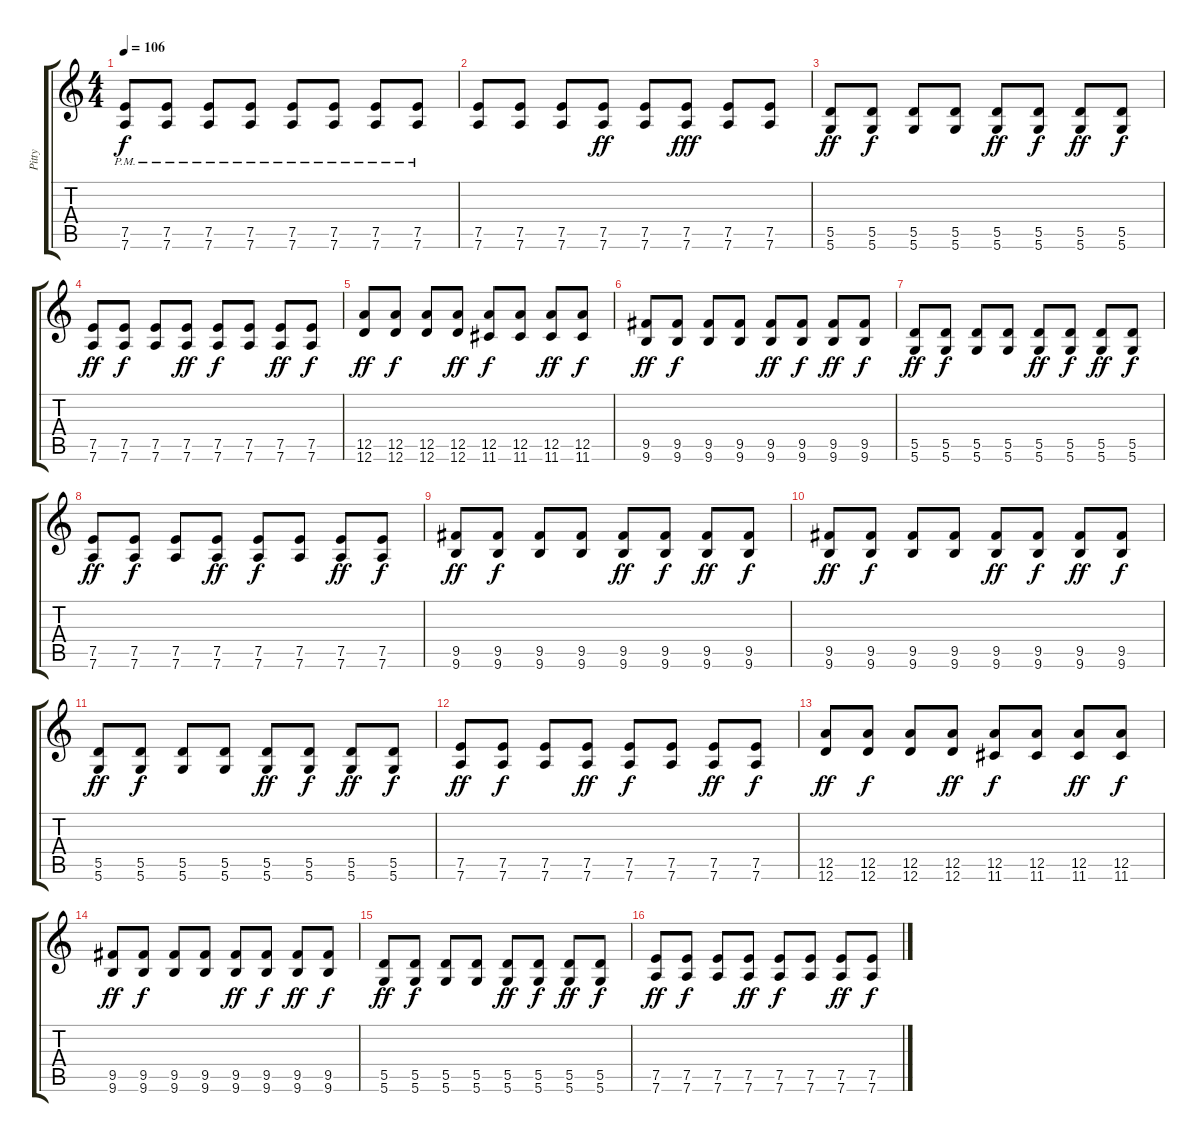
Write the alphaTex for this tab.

\track ("Pitty" "Pitty") {instrument distortionguitar}
\staff {score tabs}
\tuning (E4 B3 G3 D3 A2 D2) {hide}
\ts (4 4)
\tempo 106
\clef g2
\ks c
(7.5{pm} 7.6).8{dy f} (7.5{pm} 7.6).8 (7.5{pm} 7.6).8 (7.5{pm} 7.6).8 (7.5{pm} 7.6).8 (7.5{pm} 7.6).8 (7.5{pm} 7.6).8 (7.5{pm} 7.6).8 |
(7.5 7.6).8 (7.5 7.6).8 (7.5 7.6).8 (7.5 7.6).8{dy ff} (7.5 7.6).8 (7.5 7.6).8{dy fff} (7.5 7.6).8 (7.5 7.6).8 |
(5.5 5.6).8{dy ff} (5.5 5.6).8{dy f} (5.5 5.6).8 (5.5 5.6).8 (5.5 5.6).8{dy ff} (5.5 5.6).8{dy f} (5.5 5.6).8{dy ff} (5.5 5.6).8{dy f} |
(7.5 7.6).8{dy ff} (7.5 7.6).8{dy f} (7.5 7.6).8 (7.5 7.6).8{dy ff} (7.5 7.6).8{dy f} (7.5 7.6).8 (7.5 7.6).8{dy ff} (7.5 7.6).8{dy f} |
(12.5 12.6).8{dy ff} (12.5 12.6).8{dy f} (12.5 12.6).8 (12.5 12.6).8{dy ff} (12.5 11.6).8{dy f} (12.5 11.6).8 (12.5 11.6).8{dy ff} (12.5 11.6).8{dy f} |
(9.5 9.6).8{dy ff} (9.5 9.6).8{dy f} (9.5 9.6).8 (9.5 9.6).8 (9.5 9.6).8{dy ff} (9.5 9.6).8{dy f} (9.5 9.6).8{dy ff} (9.5 9.6).8{dy f} |
(5.5 5.6).8{dy ff} (5.5 5.6).8{dy f} (5.5 5.6).8 (5.5 5.6).8 (5.5 5.6).8{dy ff} (5.5 5.6).8{dy f} (5.5 5.6).8{dy ff} (5.5 5.6).8{dy f} |
(7.5 7.6).8{dy ff} (7.5 7.6).8{dy f} (7.5 7.6).8 (7.5 7.6).8{dy ff} (7.5 7.6).8{dy f} (7.5 7.6).8 (7.5 7.6).8{dy ff} (7.5 7.6).8{dy f} |
(9.5 9.6).8{dy ff} (9.5 9.6).8{dy f} (9.5 9.6).8 (9.5 9.6).8 (9.5 9.6).8{dy ff} (9.5 9.6).8{dy f} (9.5 9.6).8{dy ff} (9.5 9.6).8{dy f} |
(9.5 9.6).8{dy ff} (9.5 9.6).8{dy f} (9.5 9.6).8 (9.5 9.6).8 (9.5 9.6).8{dy ff} (9.5 9.6).8{dy f} (9.5 9.6).8{dy ff} (9.5 9.6).8{dy f} |
(5.5 5.6).8{dy ff} (5.5 5.6).8{dy f} (5.5 5.6).8 (5.5 5.6).8 (5.5 5.6).8{dy ff} (5.5 5.6).8{dy f} (5.5 5.6).8{dy ff} (5.5 5.6).8{dy f} |
(7.5 7.6).8{dy ff} (7.5 7.6).8{dy f} (7.5 7.6).8 (7.5 7.6).8{dy ff} (7.5 7.6).8{dy f} (7.5 7.6).8 (7.5 7.6).8{dy ff} (7.5 7.6).8{dy f} |
(12.5 12.6).8{dy ff} (12.5 12.6).8{dy f} (12.5 12.6).8 (12.5 12.6).8{dy ff} (12.5 11.6).8{dy f} (12.5 11.6).8 (12.5 11.6).8{dy ff} (12.5 11.6).8{dy f} |
(9.5 9.6).8{dy ff} (9.5 9.6).8{dy f} (9.5 9.6).8 (9.5 9.6).8 (9.5 9.6).8{dy ff} (9.5 9.6).8{dy f} (9.5 9.6).8{dy ff} (9.5 9.6).8{dy f} |
(5.5 5.6).8{dy ff} (5.5 5.6).8{dy f} (5.5 5.6).8 (5.5 5.6).8 (5.5 5.6).8{dy ff} (5.5 5.6).8{dy f} (5.5 5.6).8{dy ff} (5.5 5.6).8{dy f} |
(7.5 7.6).8{dy ff} (7.5 7.6).8{dy f} (7.5 7.6).8 (7.5 7.6).8{dy ff} (7.5 7.6).8{dy f} (7.5 7.6).8 (7.5 7.6).8{dy ff} (7.5 7.6).8{dy f}
